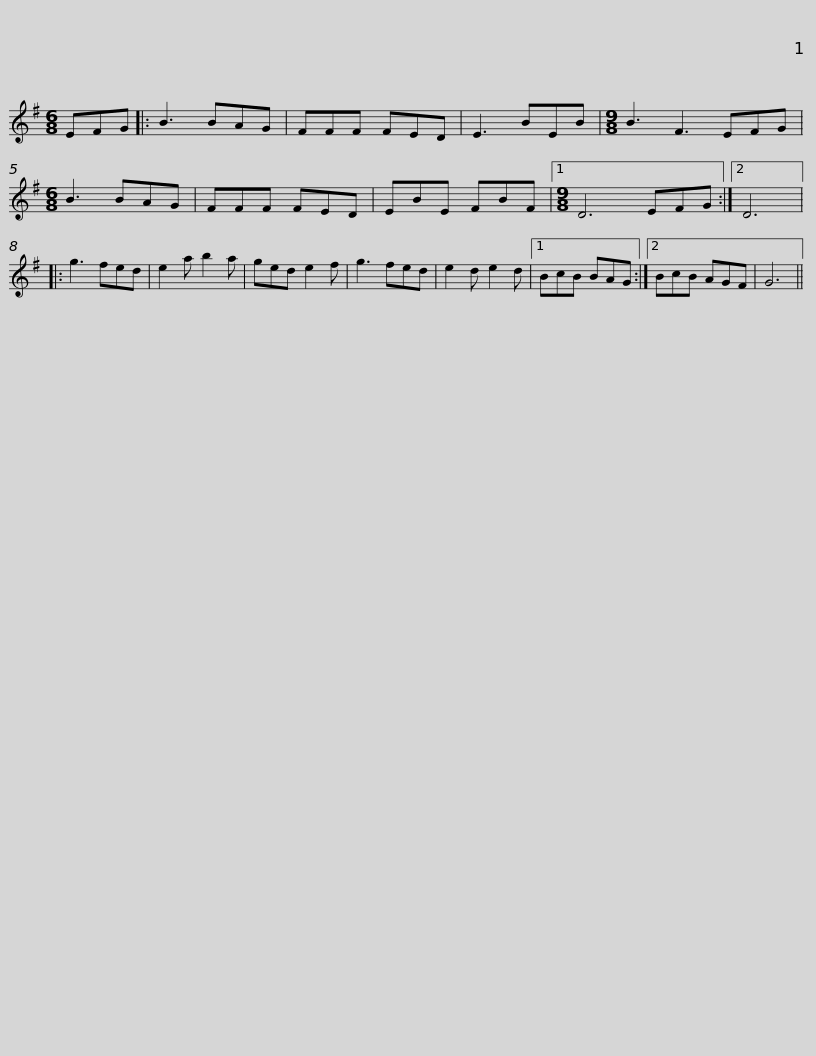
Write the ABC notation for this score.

X:1
L:1/8
M:6/8
I:linebreak $
K:G
V:1 treble
V:1
 EFG |: B3 BAG | FFF FED | E3 BEB |[M:9/8] B3 F3 EFG | %5
[M:6/8] B3 BAG | FFF FED | EBE FBF |1$[M:9/8] D6 EFG :|2 D6 |: %10
 g3 fed | e2 a b2 a | ged e2 f | g3 fed | e2 d e2 d |1 %15
 BcB BAG :|2 BcB AGF |$ G6 || %18
